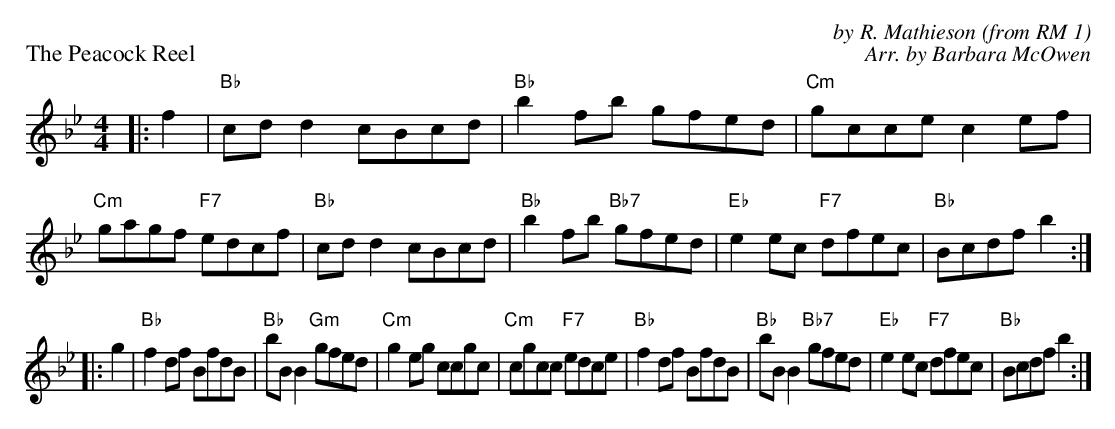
X:1
P:The Peacock Reel
C:by R. Mathieson (from RM 1)
C:Arr. by Barbara McOwen
M:4/4
L:1/8
K:Bb
|: f2|"Bb"cd d2 cBcd|"Bb"b2 fb gfed|"Cm"gcce c2 ef|"Cm"gagf "F7"edcf|"Bb"cd d2 cBcd|"Bb"b2 fb "Bb7"gfed|"Eb"e2 ec "F7"dfec|"Bb"Bcdf b2 :|
|: g2|"Bb"f2 df BfdB|"Bb"bB B2 "Gm"gfed|"Cm"g2 eg ccgc|"Cm"cgcc "F7"edce|"Bb"f2 df BfdB|"Bb"bB B2 "Bb7"gfed|"Eb"e2 ec "F7"dfec|"Bb"Bcdf b2 :|
